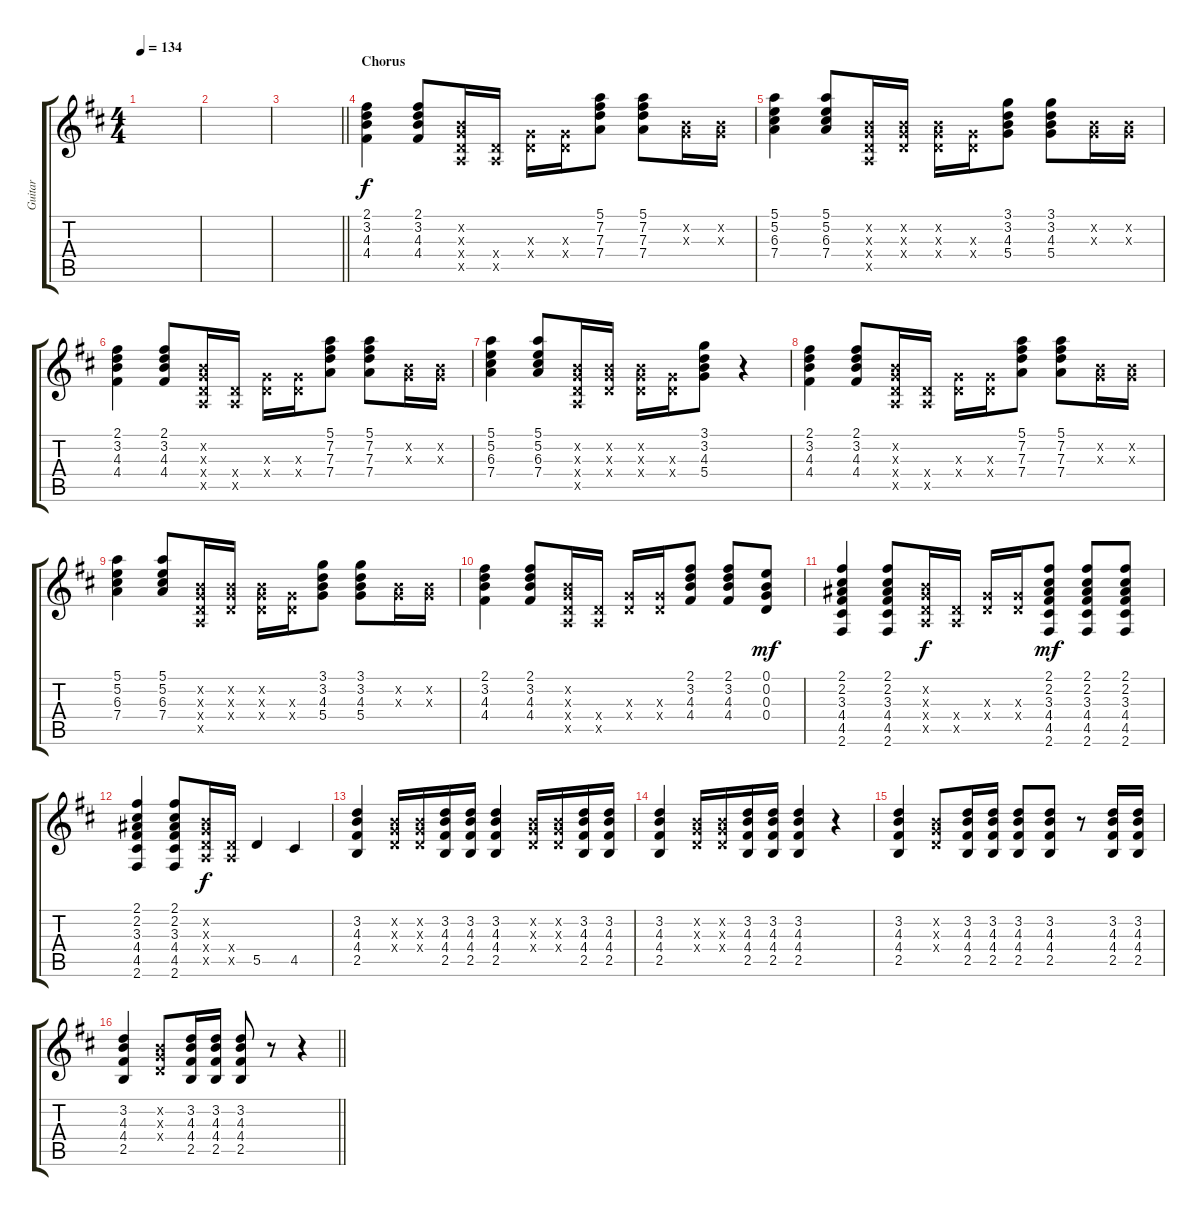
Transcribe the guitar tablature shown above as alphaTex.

\track ("Guitar" "Guitar") {instrument distortionguitar}
\staff {score tabs}
\tuning (E4 B3 G3 D3 A2 E2) {hide}
\ts (4 4)
\tempo 134
\clef g2
\ks bminor
|
|
\barLineRight lightlight
|
\section ("" "Chorus")
(2.1 3.2 4.3 4.4).4{instrument electricguitarclean} (2.1 3.2 4.3 4.4).8 (0.2{x} 0.3{x} 0.4{x} 0.5{x}).16 (0.4{x} 0.5{x}).16 (0.3{x} 0.4{x}).16 (0.3{x} 0.4{x}).16 (5.1 7.2 7.3 7.4).8 (5.1 7.2 7.3 7.4).8 (0.2{x} 0.3{x}).16 (0.2{x} 0.3{x}).16 |
(5.1 5.2 6.3 7.4).4 (5.1 5.2 6.3 7.4).8 (0.2{x} 0.3{x} 0.4{x} 0.5{x}).16 (0.2{x} 0.3{x} 0.4{x}).16 (0.2{x} 0.3{x} 0.4{x}).16 (0.3{x} 0.4{x}).16 (3.1 3.2 4.3 5.4).8 (3.1 3.2 4.3 5.4).8 (0.2{x} 0.3{x}).16 (0.2{x} 0.3{x}).16 |
(2.1 3.2 4.3 4.4).4 (2.1 3.2 4.3 4.4).8 (0.2{x} 0.3{x} 0.4{x} 0.5{x}).16 (0.4{x} 0.5{x}).16 (0.3{x} 0.4{x}).16 (0.3{x} 0.4{x}).16 (5.1 7.2 7.3 7.4).8 (5.1 7.2 7.3 7.4).8 (0.2{x} 0.3{x}).16 (0.2{x} 0.3{x}).16 |
(5.1 5.2 6.3 7.4).4 (5.1 5.2 6.3 7.4).8 (0.2{x} 0.3{x} 0.4{x} 0.5{x}).16 (0.2{x} 0.3{x} 0.4{x}).16 (0.2{x} 0.3{x} 0.4{x}).16 (0.3{x} 0.4{x}).16 (3.1 3.2 4.3 5.4).8 r.4 |
(2.1 3.2 4.3 4.4).4 (2.1 3.2 4.3 4.4).8 (0.2{x} 0.3{x} 0.4{x} 0.5{x}).16 (0.4{x} 0.5{x}).16 (0.3{x} 0.4{x}).16 (0.3{x} 0.4{x}).16 (5.1 7.2 7.3 7.4).8 (5.1 7.2 7.3 7.4).8 (0.2{x} 0.3{x}).16 (0.2{x} 0.3{x}).16 |
(5.1 5.2 6.3 7.4).4 (5.1 5.2 6.3 7.4).8 (0.2{x} 0.3{x} 0.4{x} 0.5{x}).16 (0.2{x} 0.3{x} 0.4{x}).16 (0.2{x} 0.3{x} 0.4{x}).16 (0.3{x} 0.4{x}).16 (3.1 3.2 4.3 5.4).8 (3.1 3.2 4.3 5.4).8 (0.2{x} 0.3{x}).16 (0.2{x} 0.3{x}).16 |
(2.1 3.2 4.3 4.4).4 (2.1 3.2 4.3 4.4).8 (0.2{x} 0.3{x} 0.4{x} 0.5{x}).16 (0.4{x} 0.5{x}).16 (0.3{x} 0.4{x}).16 (0.3{x} 0.4{x}).16 (2.1 3.2 4.3 4.4).8 (2.1 3.2 4.3 4.4).8 (0.1 0.2 0.3 0.4).8{dy mf} |
(2.1 2.2 3.3 4.4 4.5 2.6).4 (2.1 2.2 3.3 4.4 4.5 2.6).8 (0.2{x} 0.3{x} 0.4{x} 0.5{x}).16{dy f} (0.4{x} 0.5{x}).16 (0.3{x} 0.4{x}).16 (0.3{x} 0.4{x}).16 (2.1 2.2 3.3 4.4 4.5 2.6).8{dy mf} (2.1 2.2 3.3 4.4 4.5 2.6).8 (2.1 2.2 3.3 4.4 4.5 2.6).8 |
(2.1 2.2 3.3 4.4 4.5 2.6).4 (2.1 2.2 3.3 4.4 4.5 2.6).8 (0.2{x} 0.3{x} 0.4{x} 0.5{x}).16{dy f} (0.4{x} 0.5{x}).16 5.5.4 4.5.4 |
(3.2 4.3 4.4 2.5).4{instrument distortionguitar} (0.2{x} 0.3{x} 0.4{x}).16 (0.2{x} 0.3{x} 0.4{x}).16 (3.2 4.3 4.4 2.5).16 (3.2 4.3 4.4 2.5).16 (3.2 4.3 4.4 2.5).4 (0.2{x} 0.3{x} 0.4{x}).16 (0.2{x} 0.3{x} 0.4{x}).16 (3.2 4.3 4.4 2.5).16 (3.2 4.3 4.4 2.5).16 |
(3.2 4.3 4.4 2.5).4 (0.2{x} 0.3{x} 0.4{x}).16 (0.2{x} 0.3{x} 0.4{x}).16 (3.2 4.3 4.4 2.5).16 (3.2 4.3 4.4 2.5).16 (3.2 4.3 4.4 2.5).4 r.4 |
(3.2 4.3 4.4 2.5).4 (0.2{x} 0.3{x} 0.4{x}).8 (3.2 4.3 4.4 2.5).16 (3.2 4.3 4.4 2.5).16 (3.2 4.3 4.4 2.5).8 (3.2 4.3 4.4 2.5).8 r.8 (3.2 4.3 4.4 2.5).16 (3.2 4.3 4.4 2.5).16 |
\barLineRight lightlight
(3.2 4.3 4.4 2.5).4 (0.2{x} 0.3{x} 0.4{x}).8 (3.2 4.3 4.4 2.5).16 (3.2 4.3 4.4 2.5).16 (3.2 4.3 4.4 2.5).8 r.8 r.4
